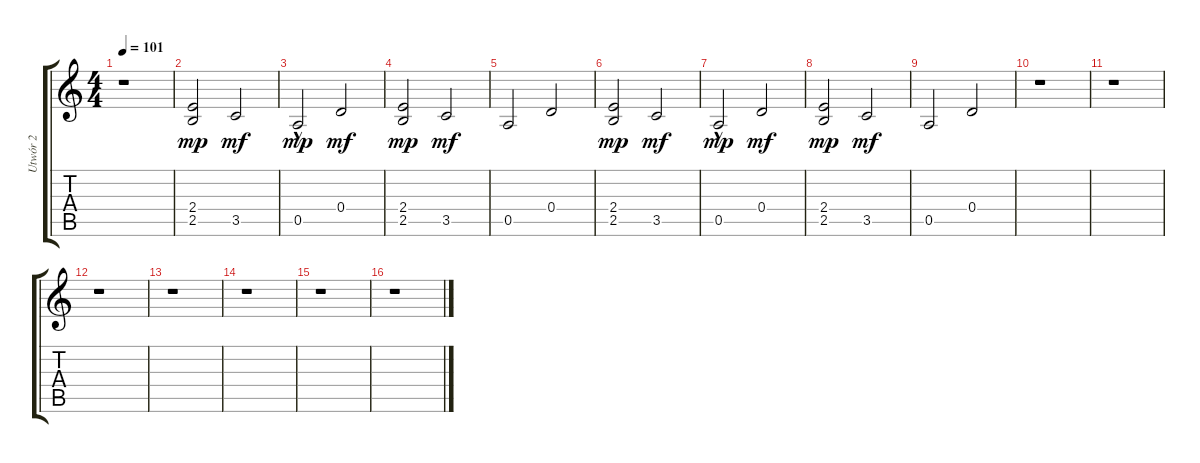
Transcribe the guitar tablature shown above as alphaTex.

\track ("Utwór 2" "Utwór 2") {instrument distortionguitar}
\staff {score tabs}
\tuning (E4 B3 G3 D3 A2 E2) {hide}
\ts (4 4)
\tempo 101
\clef g2
\ks c
r.1{dy mp instrument distortionguitar} |
(2.4 2.5).2 3.5.2{dy mf} |
0.5{hac}.2{dy mp} 0.4.2{dy mf} |
(2.4 2.5).2{dy mp} 3.5.2{dy mf} |
0.5.2 0.4.2 |
(2.4 2.5).2{dy mp} 3.5.2{dy mf} |
0.5{hac}.2{dy mp} 0.4.2{dy mf} |
(2.4 2.5).2{dy mp} 3.5.2{dy mf} |
0.5.2 0.4.2 |
r.1 |
r.1 |
r.1 |
r.1 |
r.1 |
r.1 |
r.1
